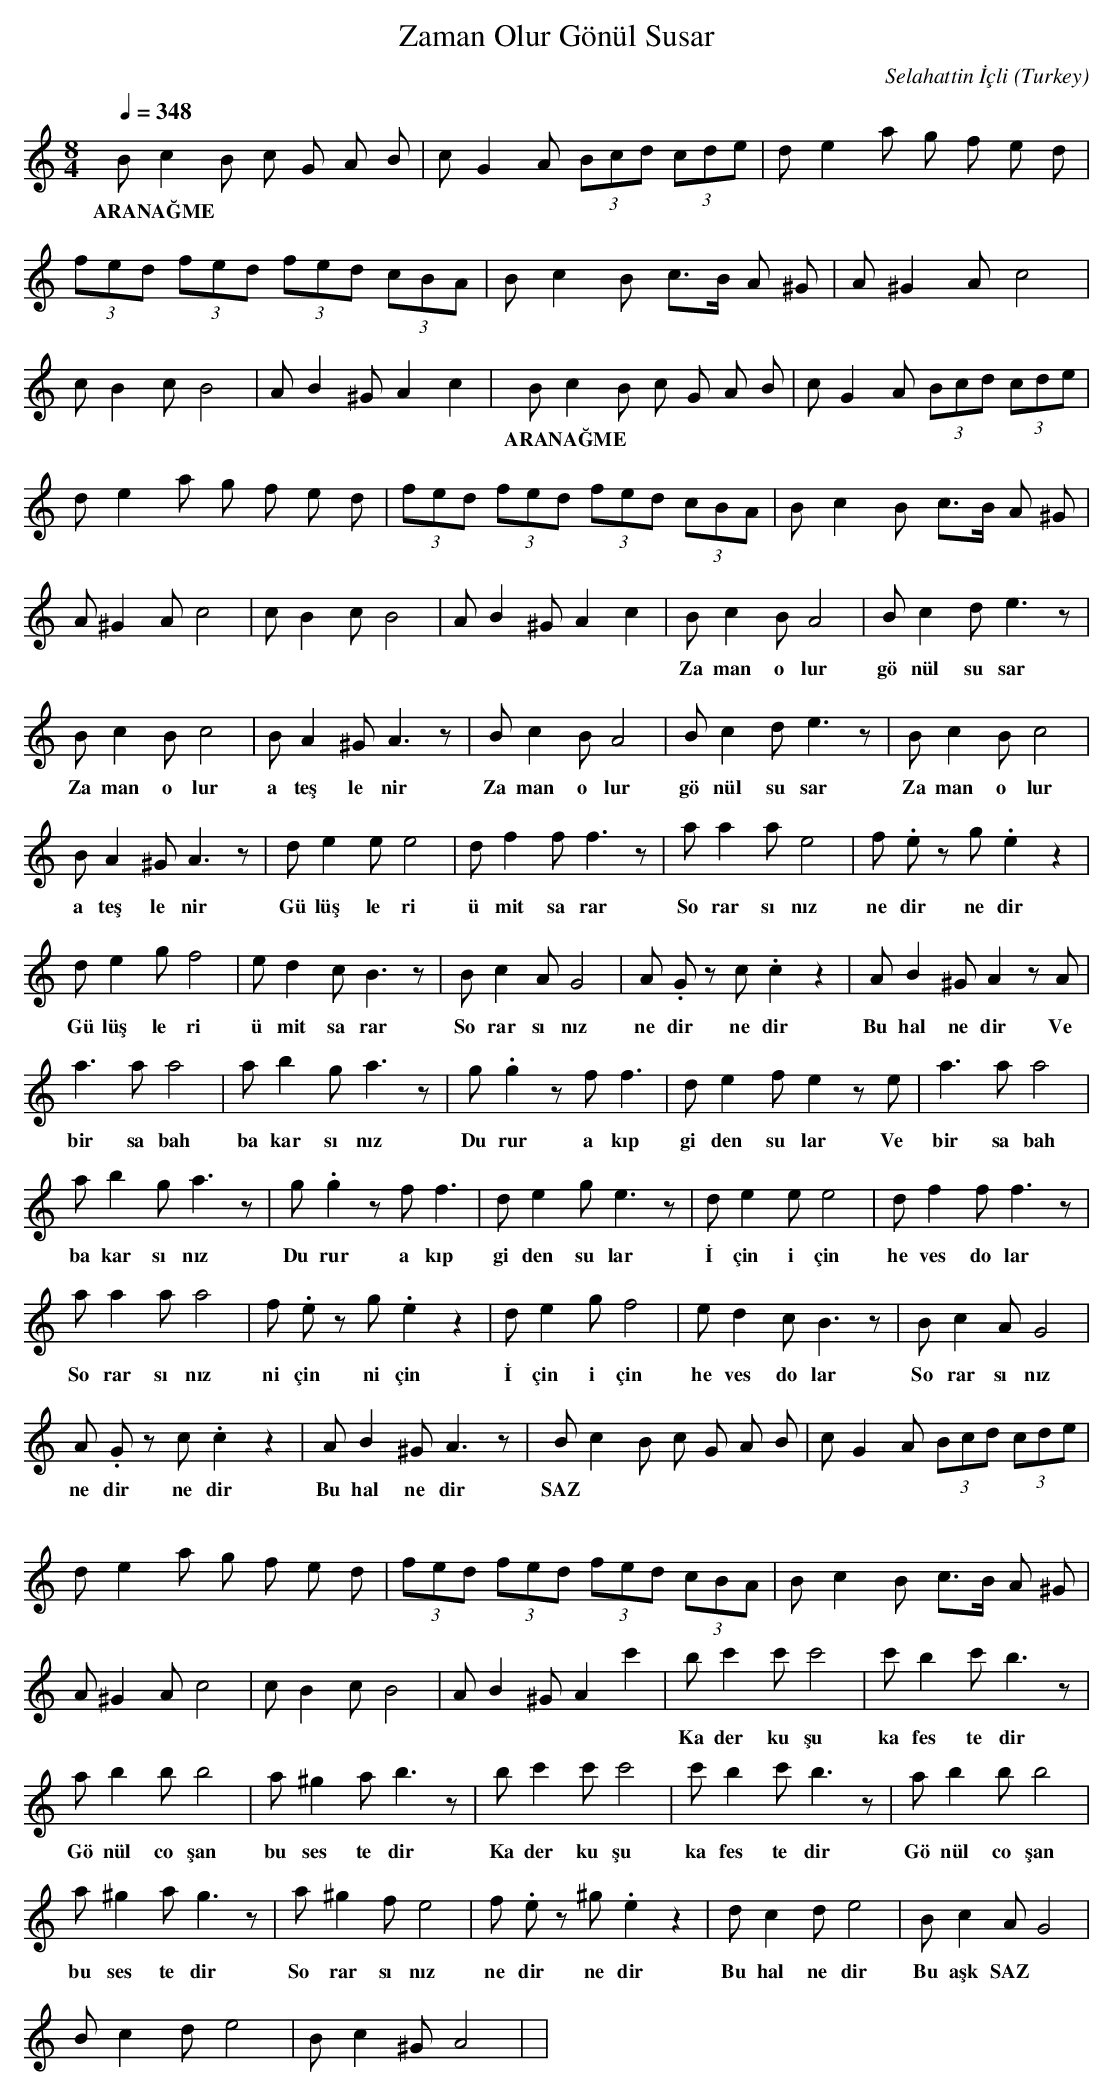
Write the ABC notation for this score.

X:1
T: Zaman Olur Gönül Susar
C: Selahattin İçli
O: Turkey
M: 8/4
L: 1/16
K: C
Q: 1/4=348
B2 c4 B2 c2 G2 A2 B2  | c2 G4 A2 (3B2c2d2 (3c2d2e2  | \
w:  ARANAĞME  |   |
d2 e4 a2 g2 f2 e2 d2  |
w:   |
(3f2e2d2 (3f2e2d2 (3f2e2d2 (3c2B2A2  | \
w:   |
B2 c4 B2 c3B A2 ^G2  | A2 ^G4 A2 c8  |
w:   |   |
c2 B4 c2 B8  | A2 B4 ^G2 A4 c4  | B2 c4 B2 c2 G2 A2 B2  | \
w:   |   |  ARANAĞME  |
c2 G4 A2 (3B2c2d2 (3c2d2e2  |
w:   |
d2 e4 a2 g2 f2 e2 d2  | (3f2e2d2 (3f2e2d2 (3f2e2d2 (3c2B2A2  | \
w:   |   |
B2 c4 B2 c3B A2 ^G2  |
w:   |
A2 ^G4 A2 c8  | c2 B4 c2 B8  | A2 B4 ^G2 A4 c4  | \
w:   |   |   |
B2 c4 B2 A8  | B2 c4 d2 e6 z2  |
w:  Za man  o lur   |  gö nül  su sar    |
B2 c4 B2 c8  | B2 A4 ^G2 A6 z2  | B2 c4 B2 A8  | \
w:  Za man  o lur   |  a teş le nir    |  Za man  o lur   |
B2 c4 d2 e6 z2  | B2 c4 B2 c8  |
w:  gö nül  su sar    |  Za man  o lur   |
B2 A4 ^G2 A6 z2  | d2 e4 e2 e8  | d2 f4 f2 f6 z2  | \
w:  a teş le nir    |  Gü lüş le ri   |  ü mit  sa rar    |
a2 a4 a2 e8  | f2 .e2 z2 g2 .e4 z4  |
w:  So rar sı nız   |  ne dir  ne dir    |
d2 e4 g2 f8  | e2 d4 c2 B6 z2  | B2 c4 A2 G8  | \
w:  Gü lüş le ri   |  ü mit  sa rar    |  So rar sı nız   |
A2 .G2 z2 c2 .c4 z4  | A2 B4 ^G2 A4 z2 A2  |
w:  ne dir  ne dir    |  Bu  hal  ne dir   Ve   |
a6 a2 a8  | a2 b4 g2 a6 z2  | g2 .g4 z2 f2 f6  | \
w:  bir  sa bah   |  ba kar sı nız    |  Du rur  a kıp   |
d2 e4 f2 e4 z2 e2  | a6 a2 a8  |
w:  gi den  su lar   Ve   |  bir  sa bah   |
a2 b4 g2 a6 z2  | g2 .g4 z2 f2 f6  | \
w:  ba kar sı nız    |  Du rur  a kıp   |
d2 e4 g2 e6 z2  | d2 e4 e2 e8  | d2 f4 f2 f6 z2  |
w:  gi den  su lar    |  İ çin  i çin   |  he ves  do lar    |
a2 a4 a2 a8  | f2 .e2 z2 g2 .e4 z4  | \
w:  So rar sı nız   |  ni çin  ni çin    |
d2 e4 g2 f8  | e2 d4 c2 B6 z2  | B2 c4 A2 G8  |
w:  İ çin  i çin   |  he ves  do lar    |  So rar sı nız   |
A2 .G2 z2 c2 .c4 z4  | A2 B4 ^G2 A6 z2  | \
w:  ne dir  ne dir    |  Bu  hal  ne dir    |
B2 c4 B2 c2 G2 A2 B2  | c2 G4 A2 (3B2c2d2 (3c2d2e2  |
w:  SAZ  |   |
d2 e4 a2 g2 f2 e2 d2  | (3f2e2d2 (3f2e2d2 (3f2e2d2 (3c2B2A2  | \
w:   |   |
B2 c4 B2 c3B A2 ^G2  |
w:   |
A2 ^G4 A2 c8  | c2 B4 c2 B8  | A2 B4 ^G2 A4 c'4  | \
w:   |   |   |
b2 c'4 c'2 c'8  | c'2 b4 c'2 b6 z2  |
w:  Ka der  ku şu   |  ka fes te dir    |
a2 b4 b2 b8  | a2 ^g4 a2 b6 z2  | b2 c'4 c'2 c'8  | \
w:  Gö nül  co şan   |  bu  ses te dir    |  Ka der  ku şu   |
c'2 b4 c'2 b6 z2  | a2 b4 b2 b8  |
w:  ka fes te dir    |  Gö nül  co şan   |
a2 ^g4 a2 g6 z2  | a2 ^g4 f2 e8  | f2 .e2 z2 ^g2 .e4 z4  | \
w:  bu  ses te dir    |  So rar sı nız   |  ne dir  ne dir    |
d2 c4 d2 e8  | B2 c4 A2 G8  |
w:  Bu  hal  ne dir    |  Bu  aşk  SAZ  |
B2 c4 d2 e8  | B2 c4 ^G2 A8  | |
